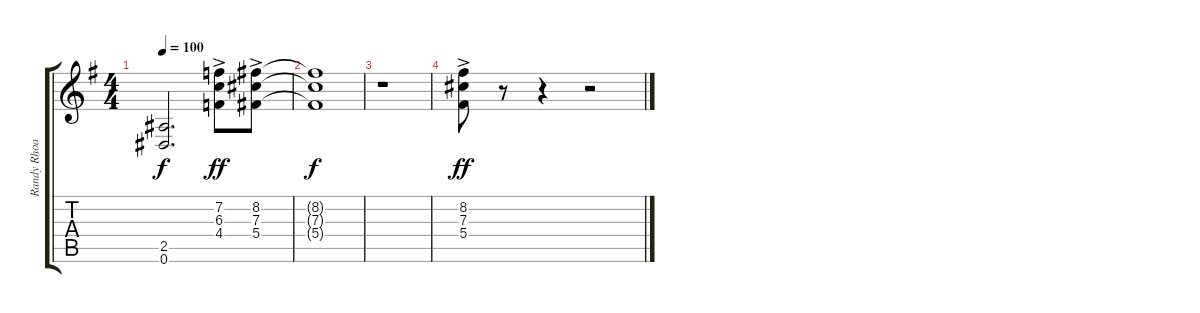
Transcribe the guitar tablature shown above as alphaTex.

\track ("Randy Rhoads" "Randy Rhoa") {instrument distortionguitar}
\staff {score tabs}
\tuning (Eb4 Bb3 Gb3 Db3 Ab2 Eb2) {hide}
\ts (4 4)
\tempo 100
\clef g2
\ks g
(2.5 0.6).2{d dy f} (7.2{ac} 6.3{ac} 4.4{ac}).8{dy ff} (8.2{ac} 7.3{ac} 5.4{ac}).8 |
(8.2{t} 7.3{t} 5.4{t}).1{dy f} |
r.1 |
(8.2{ac} 7.3{ac} 5.4{ac}).8{dy ff} r.8 r.4 r.2
